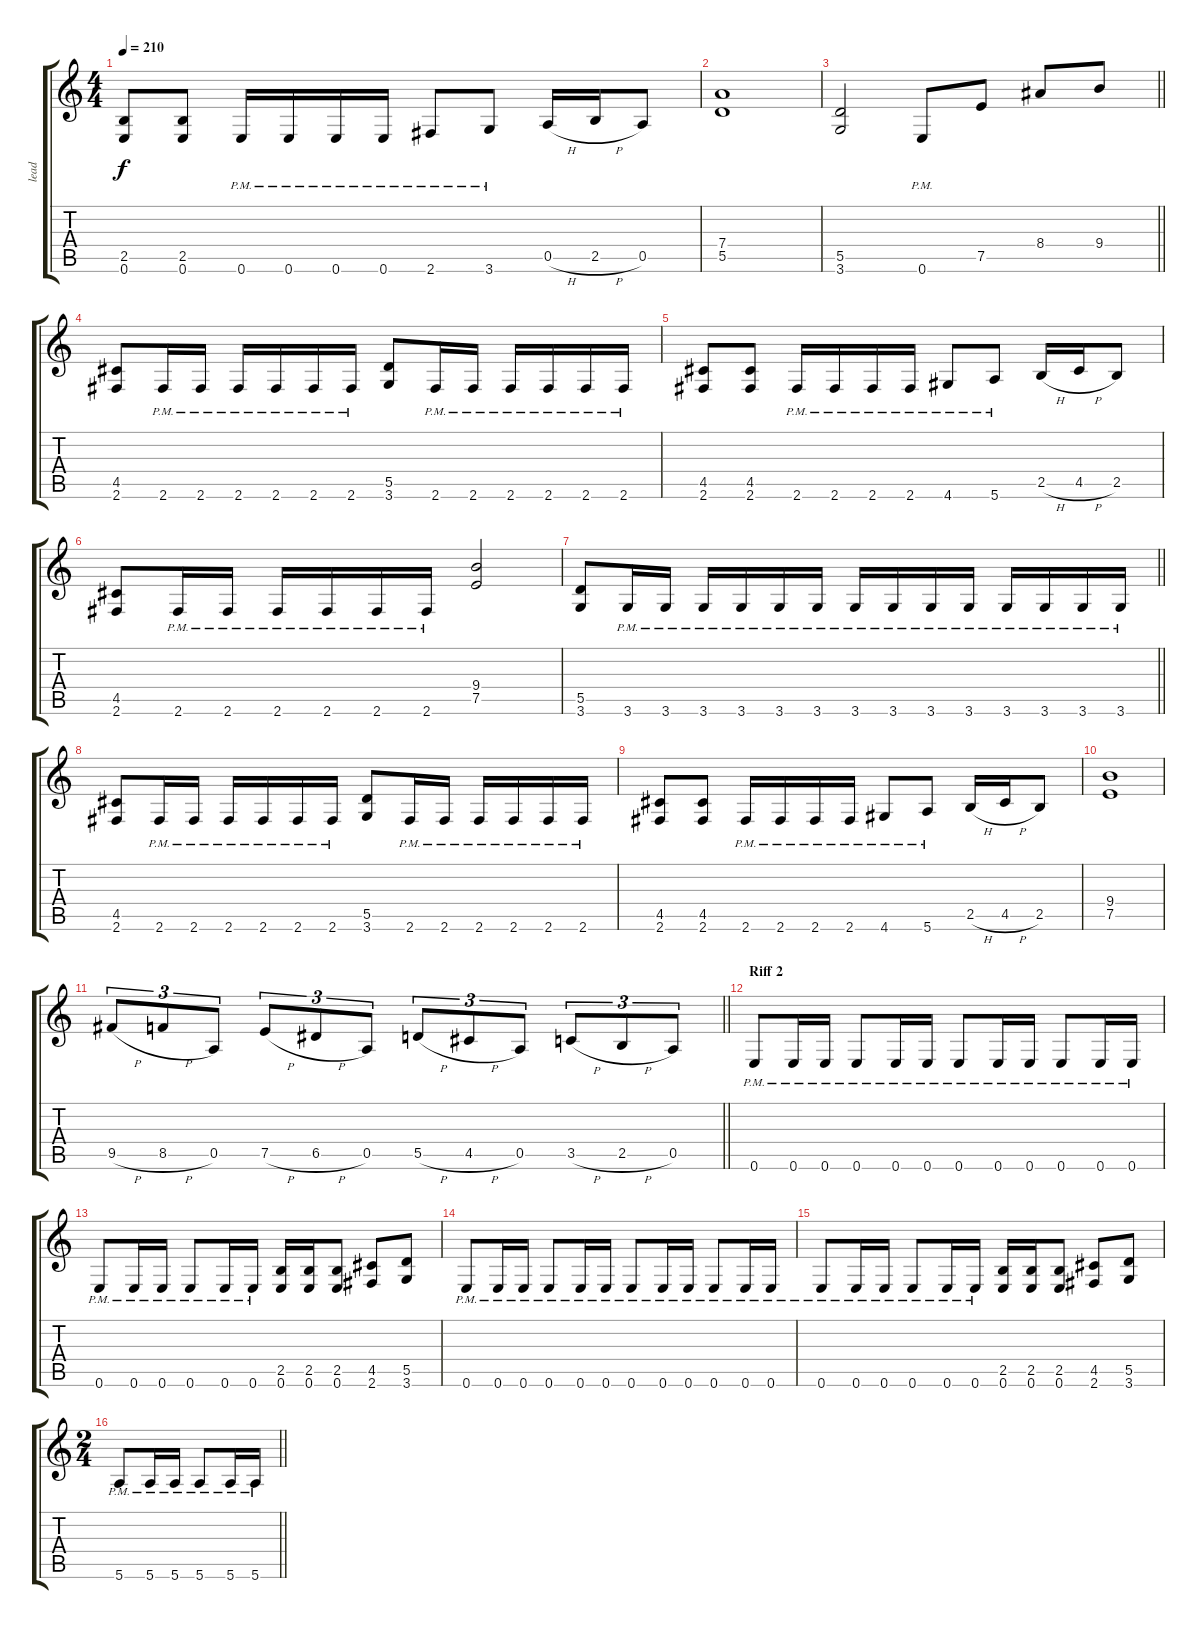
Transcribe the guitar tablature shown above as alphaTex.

\track ("lead" "lead") {instrument distortionguitar}
\staff {score tabs}
\tuning (E4 B3 G3 D3 A2 E2) {hide}
\ts (4 4)
\tempo 210
\clef g2
\ks c
(2.5 0.6).8{dy f} (2.5 0.6).8 0.6{pm}.16 0.6{pm}.16 0.6{pm}.16 0.6{pm}.16 2.6{pm}.8 3.6{pm}.8 0.5{h}.16 2.5{h}.16 0.5.8 |
(7.4 5.5).1 |
\barLineRight lightlight
(5.5 3.6).2 0.6{pm}.8 7.5.8 8.4.8 9.4.8 |
\section ("" "")
(4.5 2.6).8 2.6{pm}.16 2.6{pm}.16 2.6{pm}.16 2.6{pm}.16 2.6{pm}.16 2.6{pm}.16 (5.5 3.6).8 2.6{pm}.16 2.6{pm}.16 2.6{pm}.16 2.6{pm}.16 2.6{pm}.16 2.6{pm}.16 |
(4.5 2.6).8 (4.5 2.6).8 2.6{pm}.16 2.6{pm}.16 2.6{pm}.16 2.6{pm}.16 4.6{pm}.8 5.6{pm}.8 2.5{h}.16 4.5{h}.16 2.5.8 |
(4.5 2.6).8 2.6{pm}.16 2.6{pm}.16 2.6{pm}.16 2.6{pm}.16 2.6{pm}.16 2.6{pm}.16 (9.4 7.5).2 |
\barLineRight lightlight
(5.5 3.6).8 3.6{pm}.16 3.6{pm}.16 3.6{pm}.16 3.6{pm}.16 3.6{pm}.16 3.6{pm}.16 3.6{pm}.16 3.6{pm}.16 3.6{pm}.16 3.6{pm}.16 3.6{pm}.16 3.6{pm}.16 3.6{pm}.16 3.6{pm}.16 |
(4.5 2.6).8 2.6{pm}.16 2.6{pm}.16 2.6{pm}.16 2.6{pm}.16 2.6{pm}.16 2.6{pm}.16 (5.5 3.6).8 2.6{pm}.16 2.6{pm}.16 2.6{pm}.16 2.6{pm}.16 2.6{pm}.16 2.6{pm}.16 |
(4.5 2.6).8 (4.5 2.6).8 2.6{pm}.16 2.6{pm}.16 2.6{pm}.16 2.6{pm}.16 4.6{pm}.8 5.6{pm}.8 2.5{h}.16 4.5{h}.16 2.5.8 |
(9.4 7.5).1 |
\barLineRight lightlight
9.5{h}.8{tu (3 2)} 8.5{h}.8{tu (3 2)} 0.5.8{tu (3 2)} 7.5{h}.8{tu (3 2)} 6.5{h}.8{tu (3 2)} 0.5.8{tu (3 2)} 5.5{h}.8{tu (3 2)} 4.5{h}.8{tu (3 2)} 0.5.8{tu (3 2)} 3.5{h}.8{tu (3 2)} 2.5{h}.8{tu (3 2)} 0.5.8{tu (3 2)} |
\section ("" "Riff 2")
0.6{pm}.8 0.6{pm}.16 0.6{pm}.16 0.6{pm}.8 0.6{pm}.16 0.6{pm}.16 0.6{pm}.8 0.6{pm}.16 0.6{pm}.16 0.6{pm}.8 0.6{pm}.16 0.6{pm}.16 |
0.6{pm}.8 0.6{pm}.16 0.6{pm}.16 0.6{pm}.8 0.6{pm}.16 0.6{pm}.16 (2.5 0.6).16 (2.5 0.6).16 (2.5 0.6).8 (4.5 2.6).8 (5.5 3.6).8 |
0.6{pm}.8 0.6{pm}.16 0.6{pm}.16 0.6{pm}.8 0.6{pm}.16 0.6{pm}.16 0.6{pm}.8 0.6{pm}.16 0.6{pm}.16 0.6{pm}.8 0.6{pm}.16 0.6{pm}.16 |
0.6{pm}.8 0.6{pm}.16 0.6{pm}.16 0.6{pm}.8 0.6{pm}.16 0.6{pm}.16 (2.5 0.6).16 (2.5 0.6).16 (2.5 0.6).8 (4.5 2.6).8 (5.5 3.6).8 |
\ts (2 4)
\barLineRight lightlight
5.6{pm}.8 5.6{pm}.16 5.6{pm}.16 5.6{pm}.8 5.6{pm}.16 5.6{pm}.16
